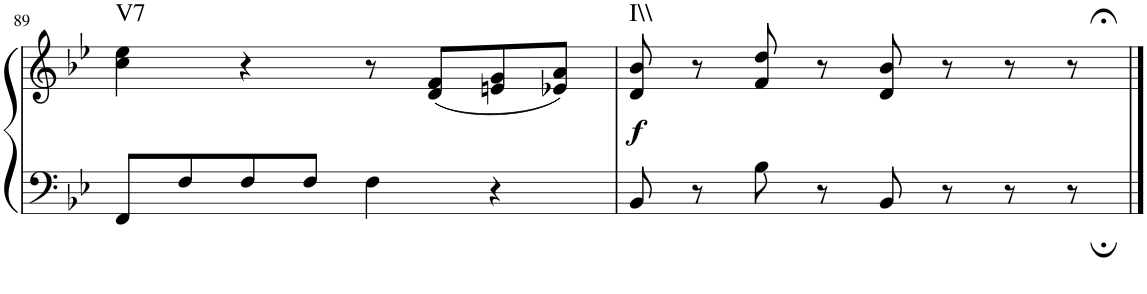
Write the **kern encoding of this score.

**kern	**kern	**dynam	**harte
*part1	*part1	*part1	*part1
*staff2	*staff1	*staff1/2	*
*I"Piano, Piano right	*	*	*
*I'Pno.	*	*	*
!!LO:PB:g=z
*clefF4	*clefG2	*	*
*k[b-e-]	*k[b-e-]	*	*
*M4/4	*M4/4	*	*
=89	=89	=89	=89
!	!	!	!LO:H:kt=V7
8FF/L	4cc\ 4ee-\	.	N
8F/	.	.	.
8F/	4r	.	.
8F/J	.	.	.
4F\	8r	.	.
.	(8d/ 8f/L	.	.
4r	8en/ 8g/	.	.
.	8e-X/ 8a/J)	.	.
=90	=90	=90	=90
!	!	!LO:DY:b	!LO:H:kt=I\\
8BB-/	8d/ 8b-/	f	N
8r	8r	.	.
8B-\	8f/ 8dd/	.	.
8r	8r	.	.
8BB-/	8d/ 8b-/	.	.
8r	8r	.	.
8r	8r	.	.
8r;	8r;<	.	.
==	==	==	==
*-	*-	*-	*-
